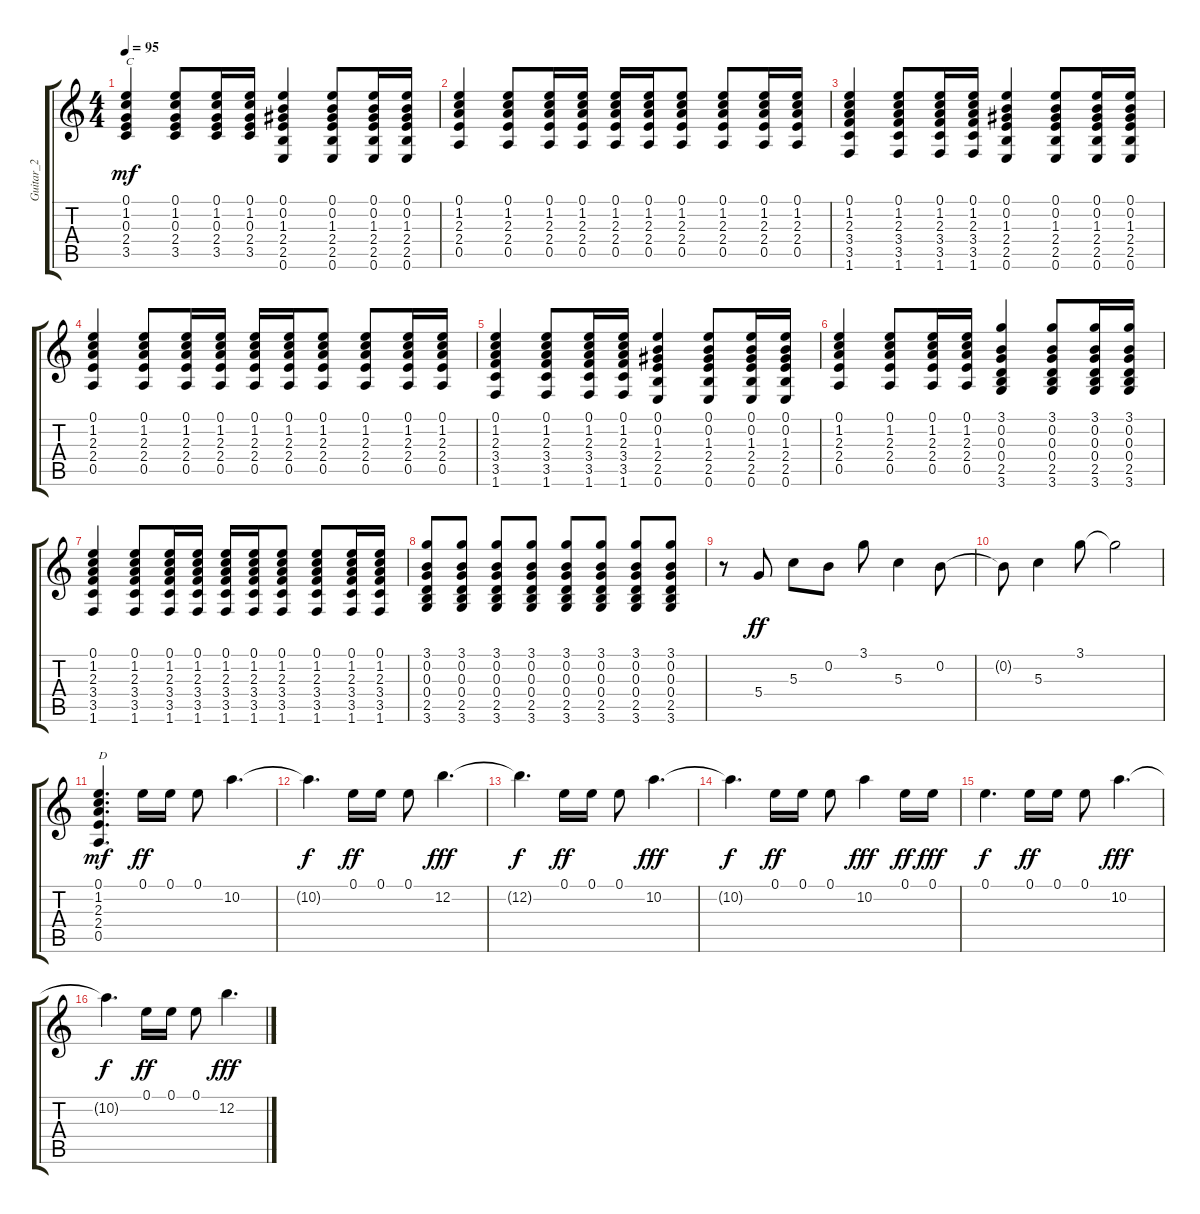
\track ("Guitar_2" "Guitar_2") {instrument acousticguitarsteel}
\staff {score tabs}
\tuning (E4 B3 G3 D3 A2 E2) {hide}
\ts (4 4)
\tempo 95
\clef g2
\ks c
(0.1 1.2 0.3 2.4 3.5).4{txt "C" dy mf} (0.1 1.2 0.3 2.4 3.5).8 (0.1 1.2 0.3 2.4 3.5).16 (0.1 1.2 0.3 2.4 3.5).16 (0.1 0.2 1.3 2.4 2.5 0.6).4 (0.1 0.2 1.3 2.4 2.5 0.6).8 (0.1 0.2 1.3 2.4 2.5 0.6).16 (0.1 0.2 1.3 2.4 2.5 0.6).16 |
(0.1 1.2 2.3 2.4 0.5).4 (0.1 1.2 2.3 2.4 0.5).8 (0.1 1.2 2.3 2.4 0.5).16 (0.1 1.2 2.3 2.4 0.5).16 (0.1 1.2 2.3 2.4 0.5).16 (0.1 1.2 2.3 2.4 0.5).16 (0.1 1.2 2.3 2.4 0.5).8 (0.1 1.2 2.3 2.4 0.5).8 (0.1 1.2 2.3 2.4 0.5).16 (0.1 1.2 2.3 2.4 0.5).16 |
(0.1 1.2 2.3 3.4 3.5 1.6).4 (0.1 1.2 2.3 3.4 3.5 1.6).8 (0.1 1.2 2.3 3.4 3.5 1.6).16 (0.1 1.2 2.3 3.4 3.5 1.6).16 (0.1 0.2 1.3 2.4 2.5 0.6).4 (0.1 0.2 1.3 2.4 2.5 0.6).8 (0.1 0.2 1.3 2.4 2.5 0.6).16 (0.1 0.2 1.3 2.4 2.5 0.6).16 |
(0.1 1.2 2.3 2.4 0.5).4 (0.1 1.2 2.3 2.4 0.5).8 (0.1 1.2 2.3 2.4 0.5).16 (0.1 1.2 2.3 2.4 0.5).16 (0.1 1.2 2.3 2.4 0.5).16 (0.1 1.2 2.3 2.4 0.5).16 (0.1 1.2 2.3 2.4 0.5).8 (0.1 1.2 2.3 2.4 0.5).8 (0.1 1.2 2.3 2.4 0.5).16 (0.1 1.2 2.3 2.4 0.5).16 |
(0.1 1.2 2.3 3.4 3.5 1.6).4 (0.1 1.2 2.3 3.4 3.5 1.6).8 (0.1 1.2 2.3 3.4 3.5 1.6).16 (0.1 1.2 2.3 3.4 3.5 1.6).16 (0.1 0.2 1.3 2.4 2.5 0.6).4 (0.1 0.2 1.3 2.4 2.5 0.6).8 (0.1 0.2 1.3 2.4 2.5 0.6).16 (0.1 0.2 1.3 2.4 2.5 0.6).16 |
(0.1 1.2 2.3 2.4 0.5).4 (0.1 1.2 2.3 2.4 0.5).8 (0.1 1.2 2.3 2.4 0.5).16 (0.1 1.2 2.3 2.4 0.5).16 (3.1 0.2 0.3 0.4 2.5 3.6).4 (3.1 0.2 0.3 0.4 2.5 3.6).8 (3.1 0.2 0.3 0.4 2.5 3.6).16 (3.1 0.2 0.3 0.4 2.5 3.6).16 |
(0.1 1.2 2.3 3.4 3.5 1.6).4 (0.1 1.2 2.3 3.4 3.5 1.6).8 (0.1 1.2 2.3 3.4 3.5 1.6).16 (0.1 1.2 2.3 3.4 3.5 1.6).16 (0.1 1.2 2.3 3.4 3.5 1.6).16 (0.1 1.2 2.3 3.4 3.5 1.6).16 (0.1 1.2 2.3 3.4 3.5 1.6).8 (0.1 1.2 2.3 3.4 3.5 1.6).8 (0.1 1.2 2.3 3.4 3.5 1.6).16 (0.1 1.2 2.3 3.4 3.5 1.6).16 |
(3.1 0.2 0.3 0.4 2.5 3.6).8 (3.1 0.2 0.3 0.4 2.5 3.6).8 (3.1 0.2 0.3 0.4 2.5 3.6).8 (3.1 0.2 0.3 0.4 2.5 3.6).8 (3.1 0.2 0.3 0.4 2.5 3.6).8 (3.1 0.2 0.3 0.4 2.5 3.6).8 (3.1 0.2 0.3 0.4 2.5 3.6).8 (3.1 0.2 0.3 0.4 2.5 3.6).8 |
r.8{volume 13 instrument acousticguitarsteel} 5.4.8{dy ff} 5.3.8 0.2.8 3.1.8 5.3.4 0.2.8 |
0.2{t}.8 5.3.4 3.1.8 3.1{t}.2 |
(0.1 1.2 2.3 2.4 0.5).4{d txt "D" dy mf} 0.1.16{dy ff} 0.1.16 0.1.8 10.2.4{d} |
10.2{t}.4{d dy f} 0.1.16{dy ff} 0.1.16 0.1.8 12.2.4{d dy fff} |
12.2{t}.4{d dy f} 0.1.16{dy ff} 0.1.16 0.1.8 10.2.4{d dy fff} |
10.2{t}.4{d dy f} 0.1.16{dy ff} 0.1.16 0.1.8 10.2.4{dy fff} 0.1.16{dy ff} 0.1.16{dy fff} |
0.1.4{d dy f} 0.1.16{dy ff} 0.1.16 0.1.8 10.2.4{d dy fff} |
10.2{t}.4{d dy f} 0.1.16{dy ff} 0.1.16 0.1.8 12.2.4{d dy fff}
